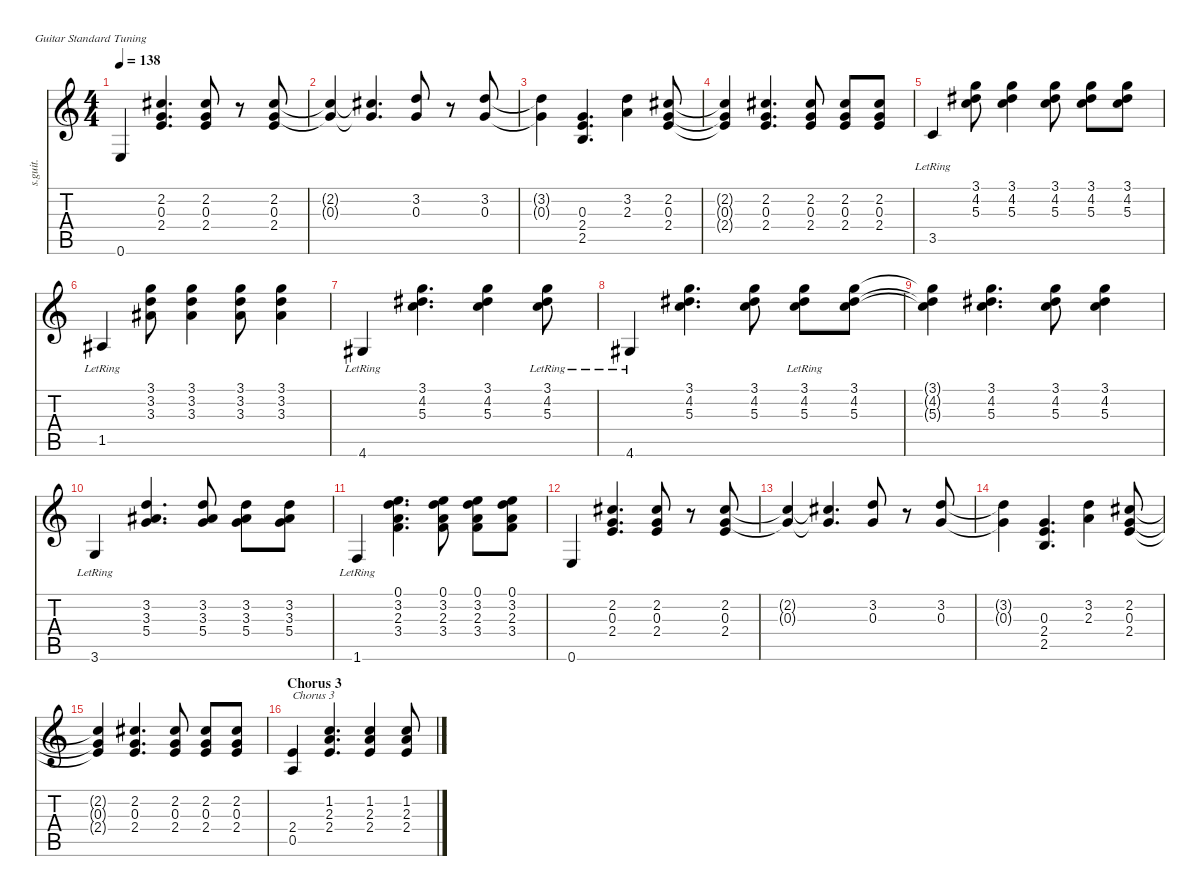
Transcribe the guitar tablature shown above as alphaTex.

\defaultSystemsLayout 4
\hideDynamics
\bracketExtendMode nobrackets
\otherSystemsTrackNameOrientation horizontal
\track ("Guitar 2 (Rhythm)" "s.guit.") {instrument acousticguitarsteel}
\staff {score tabs}
\tuning (E4 B3 G3 D3 A2 E2)
\ts (4 4)
\tempo 138
\clef g2
\ks c
0.6.4{dy f beam Up} (2.2{acc #} 0.3 2.4).4{d beam Up} (2.2{acc #} 0.3 2.4).8{dy fff beam Up} r.8{beam Up} (2.2{acc #} 0.3 2.4).8{dy f beam Up} |
(2.2{t acc #} 0.3{t}).4{beam Up} (2.2{t acc #} 0.3{t}).4{d beam Up} (3.2 0.3).8{beam Up} r.8{beam Up} (3.2 0.3).8{beam Up} |
(3.2{t} 0.3{t}).4{beam Down} (0.3 2.4 2.5).4{d beam Up} (3.2 2.3).4{beam Down} (2.2{acc #} 0.3 2.4).8{beam Up} |
(2.2{t acc #} 0.3{t} 2.4{t}).4{beam Up} (2.2{acc #} 0.3 2.4).4{d beam Up} (2.2{acc #} 0.3 2.4).8{beam Up} (2.2{acc #} 0.3 2.4).8{beam Up} (2.2{acc #} 0.3 2.4).8{beam Up} |
3.5{lr}.4{beam Up} (3.1 4.2{acc #} 5.3).8{beam Down} (3.1 4.2{acc #} 5.3).4{beam Down} (3.1 4.2{acc #} 5.3).8{beam Down} (3.1 4.2{acc #} 5.3).8{beam Down} (3.1 4.2{acc #} 5.3).8{beam Down} |
1.5{lr acc #}.4{beam Up} (3.1 3.2 3.3{acc #}).8{beam Down} (3.1 3.2 3.3{acc #}).4{beam Down} (3.1 3.2 3.3{acc #}).8{beam Down} (3.1 3.2 3.3{acc #}).4{beam Down} |
4.6{lr acc #}.4{beam Up} (3.1 4.2{acc #} 5.3).4{d beam Down} (3.1 4.2{acc #} 5.3).4{beam Down} (3.1{lr} 4.2{lr acc #} 5.3{lr}).8{beam Down} |
4.6{lr acc #}.4{beam Up} (3.1 4.2{acc #} 5.3).4{d beam Down} (3.1 4.2{acc #} 5.3).8{beam Down} (3.1{lr} 4.2{lr acc #} 5.3{lr}).8{beam Down} (3.1 4.2{acc #} 5.3).8{beam Down} |
(3.1{t} 4.2{t acc #} 5.3{t}).4{beam Down} (3.1 4.2{acc #} 5.3).4{d beam Down} (3.1 4.2{acc #} 5.3).8{beam Down} (3.1 4.2{acc #} 5.3).4{beam Down} |
3.6{lr}.4{beam Up} (3.2 3.3{acc #} 5.4).4{d beam Up} (3.2 3.3{acc #} 5.4).8{beam Up} (3.2 3.3{acc #} 5.4).8{beam Down} (3.2 3.3{acc #} 5.4).8{beam Down} |
1.6{lr}.4{beam Up} (0.1 3.2 2.3 3.4).4{d dy mp beam Down} (0.1 3.2 2.3 3.4).8{beam Down} (0.1 3.2 2.3 3.4).8{beam Down} (0.1 3.2 2.3 3.4).8{beam Down} |
0.6.4{dy f beam Up} (2.2{acc #} 0.3 2.4).4{d beam Up} (2.2{acc #} 0.3 2.4).8{dy fff beam Up} r.8{beam Up} (2.2{acc #} 0.3 2.4).8{dy f beam Up} |
(2.2{t acc #} 0.3{t}).4{beam Up} (2.2{t acc #} 0.3{t}).4{d beam Up} (3.2 0.3).8{beam Up} r.8{beam Up} (3.2 0.3).8{beam Up} |
(3.2{t} 0.3{t}).4{beam Down} (0.3 2.4 2.5).4{d beam Up} (3.2 2.3).4{beam Down} (2.2{acc #} 0.3 2.4).8{beam Up} |
(2.2{t acc #} 0.3{t} 2.4{t}).4{beam Up} (2.2{acc #} 0.3 2.4).4{d beam Up} (2.2{acc #} 0.3 2.4).8{beam Up} (2.2{acc #} 0.3 2.4).8{beam Up} (2.2{acc #} 0.3 2.4).8{beam Up} |
\section ("" "Chorus 3")
(2.4 0.5).4{txt "Chorus 3" beam Up} (1.2 2.3 2.4).4{d beam Up} (1.2 2.3 2.4).4{beam Up} (1.2 2.3 2.4).8{beam Up}
